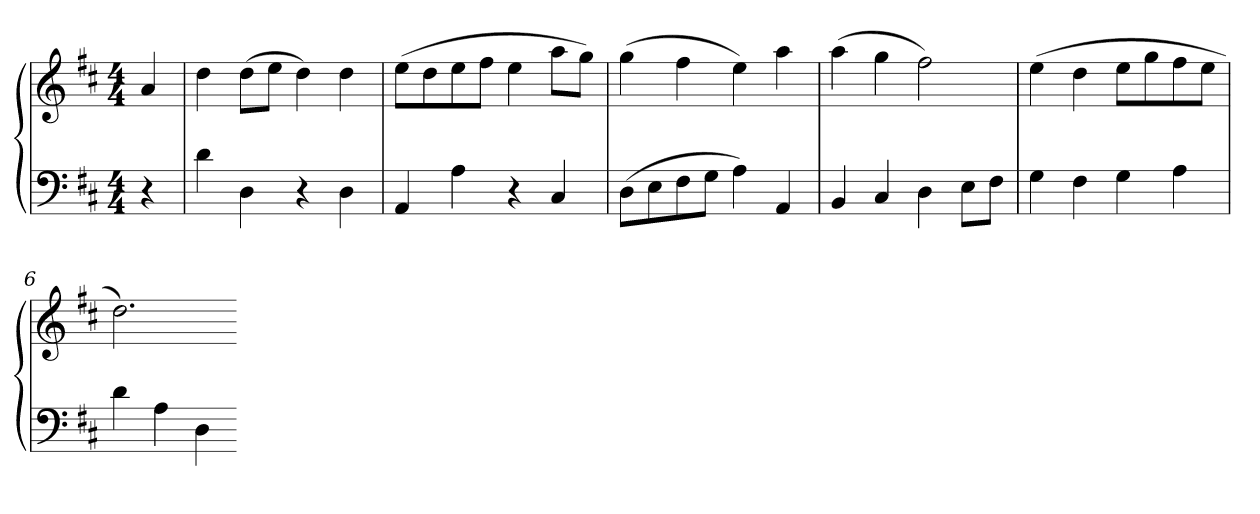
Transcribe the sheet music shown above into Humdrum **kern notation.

**kern	**kern
*part1	*part1
*staff2	*staff1
*clefF4	*clefG2
*k[f#c#]	*k[f#c#]
*D:	*D:
*M4/4	*M4/4
=	=
4r	4a
=1	=1
4d	4dd
4D	(8ddL
.	8eeJ
4r	4dd)
4D	4dd
=2	=2
4AA	(8eeL
.	8dd
4A	8ee
.	8ff#J
4r	4ee
4C#	8aaL
.	8ggJ)
=3	=3
(8DL	(4gg
8E	.
8F#	4ff#
8GJ	.
4A)	4ee)
4AA	4aa
=4	=4
4BB	(4aa
4C#	4gg
4D	2ff#)
8EL	.
8F#J	.
=5	=5
4G	(4ee
4F#	4dd
4G	8eeL
.	8gg
4A	8ff#
.	8eeJ
=6	=6
4d	2.dd)
4A	.
4D	.
=-	=-
*-	*-
